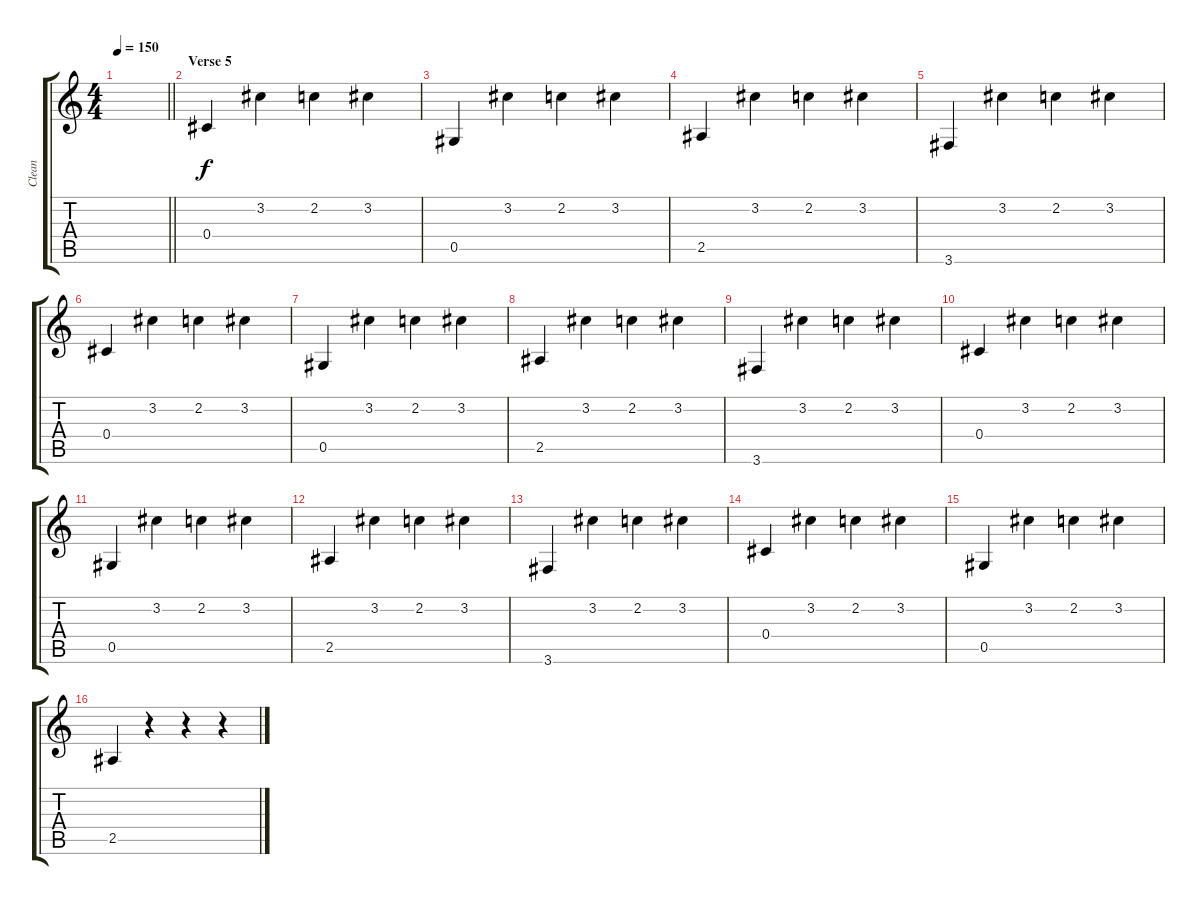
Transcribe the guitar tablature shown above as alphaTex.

\track ("Clean" "Clean") {instrument electricguitarclean}
\staff {score tabs}
\tuning (Eb4 Bb3 Gb3 Db3 Ab2 Eb2) {hide}
\ts (4 4)
\tempo 150
\clef g2
\barLineRight lightlight
\ks c
|
\section ("" "Verse 5")
0.4.4 3.2.4 2.2.4 3.2.4 |
0.5.4 3.2.4 2.2.4 3.2.4 |
2.5.4 3.2.4 2.2.4 3.2.4 |
3.6.4 3.2.4 2.2.4 3.2.4 |
0.4.4 3.2.4 2.2.4 3.2.4 |
0.5.4 3.2.4 2.2.4 3.2.4 |
2.5.4 3.2.4 2.2.4 3.2.4 |
3.6.4 3.2.4 2.2.4 3.2.4 |
0.4.4 3.2.4 2.2.4 3.2.4 |
0.5.4 3.2.4 2.2.4 3.2.4 |
2.5.4 3.2.4 2.2.4 3.2.4 |
3.6.4 3.2.4 2.2.4 3.2.4 |
0.4.4 3.2.4 2.2.4 3.2.4 |
0.5.4 3.2.4 2.2.4 3.2.4 |
2.5.4 r.4 r.4 r.4
